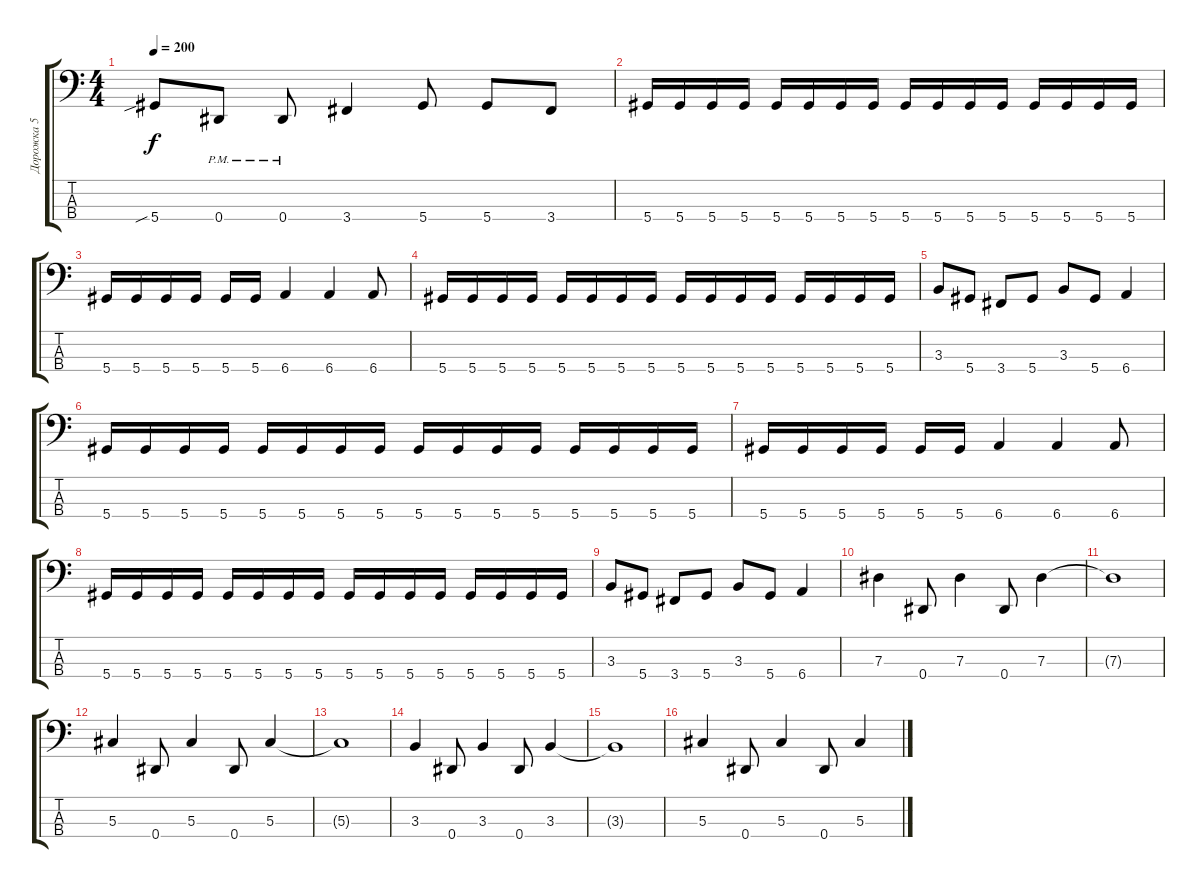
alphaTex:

\track ("Дорожка 5" "Дорожка 5") {instrument electricbasspick}
\staff {score tabs}
\tuning (Gb2 Db2 Ab1 Eb1) {hide}
\ts (4 4)
\tempo 200
\clef f4
\ks c
5.4{sib}.8{dy f} 0.4{pm}.8 0.4{pm}.8 3.4.4 5.4.8 5.4.8 3.4.8 |
5.4.16 5.4.16 5.4.16 5.4.16 5.4.16 5.4.16 5.4.16 5.4.16 5.4.16 5.4.16 5.4.16 5.4.16 5.4.16 5.4.16 5.4.16 5.4.16 |
5.4.16 5.4.16 5.4.16 5.4.16 5.4.16 5.4.16 6.4.4 6.4.4 6.4.8 |
5.4.16 5.4.16 5.4.16 5.4.16 5.4.16 5.4.16 5.4.16 5.4.16 5.4.16 5.4.16 5.4.16 5.4.16 5.4.16 5.4.16 5.4.16 5.4.16 |
3.3.8 5.4.8 3.4.8 5.4.8 3.3.8 5.4.8 6.4.4 |
5.4.16 5.4.16 5.4.16 5.4.16 5.4.16 5.4.16 5.4.16 5.4.16 5.4.16 5.4.16 5.4.16 5.4.16 5.4.16 5.4.16 5.4.16 5.4.16 |
5.4.16 5.4.16 5.4.16 5.4.16 5.4.16 5.4.16 6.4.4 6.4.4 6.4.8 |
5.4.16 5.4.16 5.4.16 5.4.16 5.4.16 5.4.16 5.4.16 5.4.16 5.4.16 5.4.16 5.4.16 5.4.16 5.4.16 5.4.16 5.4.16 5.4.16 |
3.3.8 5.4.8 3.4.8 5.4.8 3.3.8 5.4.8 6.4.4 |
7.3.4 0.4.8 7.3.4 0.4.8 7.3.4 |
7.3{t}.1 |
5.3.4 0.4.8 5.3.4 0.4.8 5.3.4 |
5.3{t}.1 |
3.3.4 0.4.8 3.3.4 0.4.8 3.3.4 |
3.3{t}.1 |
5.3.4 0.4.8 5.3.4 0.4.8 5.3.4
